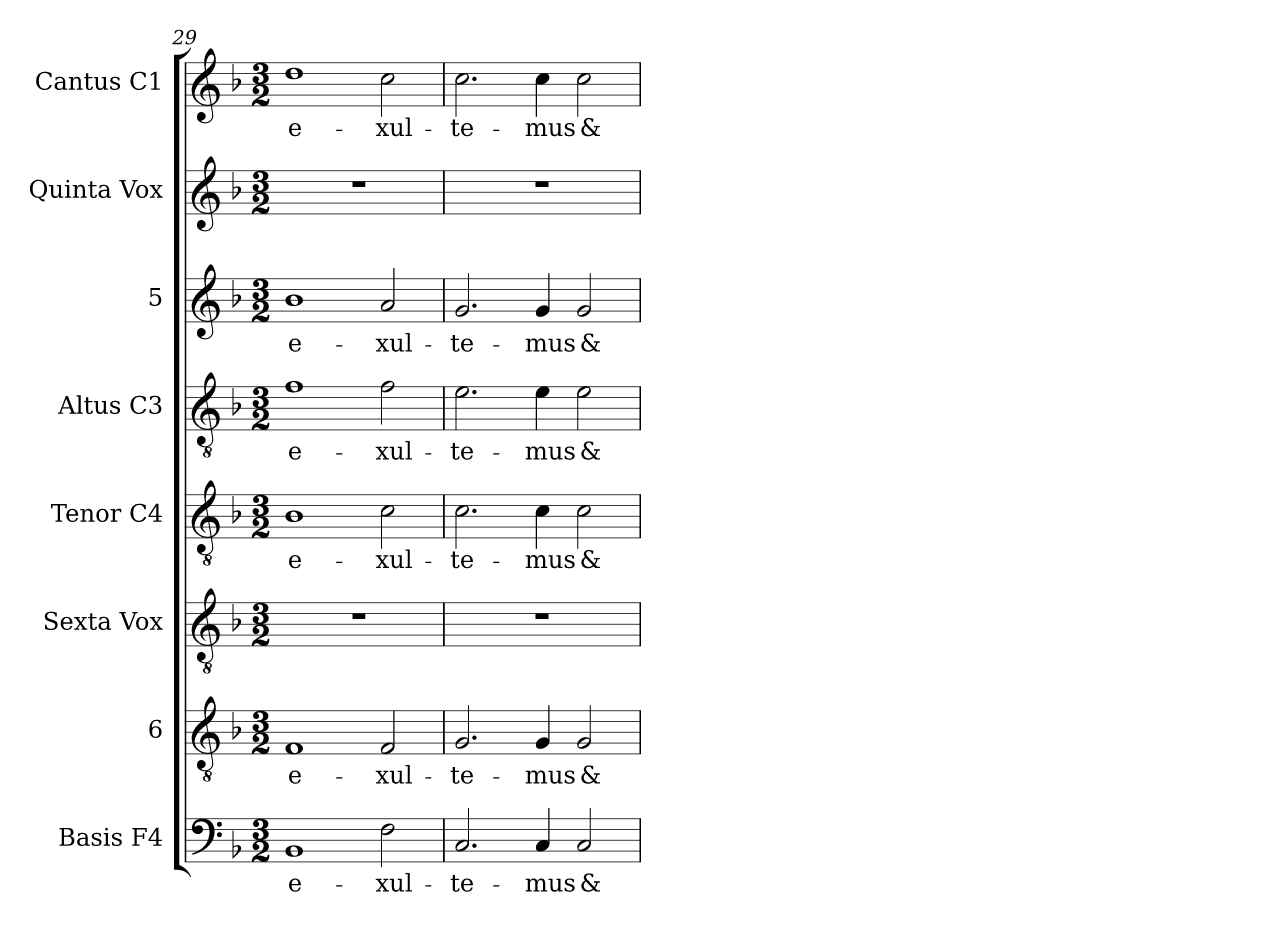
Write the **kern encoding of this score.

**kern	**text	**kern	**text	**kern	**kern	**text	**kern	**text	**kern	**text	**kern	**kern	**text
*part8	*part8	*part7	*part7	*part6	*part5	*part5	*part4	*part4	*part3	*part3	*part2	*part1	*part1
*staff8	*staff8	*staff7	*staff7	*staff6	*staff5	*staff5	*staff4	*staff4	*staff3	*staff3	*staff2	*staff1	*staff1
*I"Basis  F4	*	*I"6	*	*I"Sexta  Vox	*I"Tenor  C4	*	*I"Altus  C3	*	*I"5	*	*I"Quinta  Vox	*I"Cantus  C1	*
*I'B	*	*	*	*	*I'T	*	*I'A	*	*	*	*	*I'C	*
*clefF4	*	*clefGv2	*	*clefGv2	*clefGv2	*	*clefGv2	*	*clefG2	*	*clefG2	*clefG2	*
*k[b-]	*	*k[b-]	*	*k[b-]	*k[b-]	*	*k[b-]	*	*k[b-]	*	*k[b-]	*k[b-]	*
*F:	*	*F:	*	*F:	*F:	*	*F:	*	*F:	*	*F:	*F:	*
*M3/2	*	*M3/2	*	*M3/2	*M3/2	*	*M3/2	*	*M3/2	*	*M3/2	*M3/2	*
=29	=29	=29	=29	=29	=29	=29	=29	=29	=29	=29	=29	=29	=29
!	!LO:LY:b:cj	!	!LO:LY:b:cj	!	!	!LO:LY:b:cj	!	!LO:LY:b:cj	!	!LO:LY:b:cj	!	!	!LO:LY:b:cj
1BB-	e-	1F	e-	1.r	1B-	e-	1f	e-	1b-	e-	1.r	1dd	e-
!	!LO:LY:b:cj	!	!LO:LY:b:cj	!	!	!LO:LY:b:cj	!	!LO:LY:b:cj	!	!LO:LY:b:cj	!	!	!LO:LY:b:cj
2F\	-xul-	2F/	-xul-	.	2c\	-xul-	2f\	-xul-	2a/	-xul-	.	2cc\	-xul-
=30	=30	=30	=30	=30	=30	=30	=30	=30	=30	=30	=30	=30	=30
!	!LO:LY:b:cj	!	!LO:LY:b:cj	!	!	!LO:LY:b:cj	!	!LO:LY:b:cj	!	!LO:LY:b:cj	!	!	!LO:LY:b:cj
2.C/	-te-	2.G/	-te-	1.r	2.c\	-te-	2.e\	-te-	2.g/	-te-	1.r	2.cc\	-te-
!	!LO:LY:b:cj	!	!LO:LY:b:cj	!	!	!LO:LY:b:cj	!	!LO:LY:b:cj	!	!LO:LY:b:cj	!	!	!LO:LY:b:cj
4C/	-mus	4G/	-mus	.	4c\	-mus	4e\	-mus	4g/	-mus	.	4cc\	-mus
!	!LO:LY:b:cj	!	!LO:LY:b:cj	!	!	!LO:LY:b:cj	!	!LO:LY:b:cj	!	!LO:LY:b:cj	!	!	!LO:LY:b:cj
2C/	&	2G/	&	.	2c\	&-	2e\	&	2g/	&	.	2cc\	&
=	=	=	=	=	=	=	=	=	=	=	=	=	=
*-	*-	*-	*-	*-	*-	*-	*-	*-	*-	*-	*-	*-	*-
